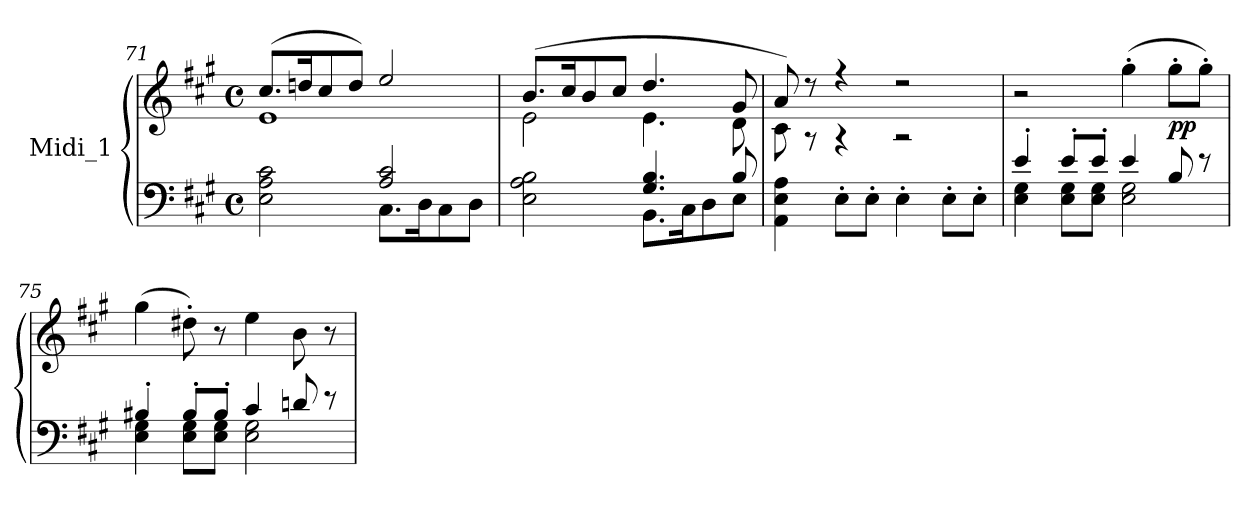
**kern	**kern	**dynam
*part1	*part1	*part1
*staff2	*staff1	*staff1/2
*I"Midi_1	*	*
*clefF4	*clefG2	*
*k[f#c#g#]	*k[f#c#g#]	*
*A:	*A:	*
*M4/4	*M4/4	*
*met(c)	*met(c)	*
=71	=71	=71
*^	*^	*
2E\ 2A\ 2c#i\	2ryy	(>8.cc#/L	1e	.
.	.	16ddni/K	.	.
.	.	8cc#/	.	.
.	.	8dd/J)	.	.
2A/ 2c#/	8.C#\L	2ee/	.	.
.	16D\K	.	.	.
.	8C#\	.	.	.
.	8D\J	.	.	.
=72	=72	=72	=72	=72
2E\ 2A\ 2B\	2ryy	(>8.b/L	2e\	.
.	.	16cc#/K	.	.
.	.	8b/	.	.
.	.	8cc#/J	.	.
4.G#/ 4.B/	8.BB\L	4.dd/	4.e\	.
.	16C#\K	.	.	.
.	8D\	.	.	.
8B/	8E\J	8g#/	8d\	.
=73	=73	=73	=73	=73
4AA\ 4E\ 4A\	2ryy	8a/)	8c#\	.
.	.	8r	8r	.
8E'\L	.	4r	4r	.
8E'\J	.	.	.	.
4E'\	2ryy	2r	2r	.
8E'\L	.	.	.	.
8E'\J	.	.	.	.
!!LO:LB:g=z	!!
=74	=74	=74	=74	=74
4e'/	4E\ 4G#\	2r	2ryy	.
8e'/L	8E\ 8G#\L	.	.	.
8e'/J	8E\ 8G#\J	.	.	.
4e/	2E\ 2G#\	(>4gg#'\	2ryy	.
!	!	!	!	!LO:DY:b
8B/	.	8gg#'\L	.	pp
8r	.	8gg#'\J)	.	.
!!LO:LB:g=z	!!
=75	=75	=75	=75	=75
*	*	*MM85	*	*
4B#X'/	4E\ 4G#\	(>4gg#\	2ryy	.
8B#'/L	8E\ 8G#\L	8dd#X'\)	.	.
8B#'/J	8E\ 8G#\J	8r	.	.
4c#/	2E\ 2G#\	4ee\	2ryy	.
8dni/	.	8b\	.	.
8r	.	8r	.	.
*v	*v	*	*	*
*	*v	*v	*
=	=	=
*-	*-	*-
